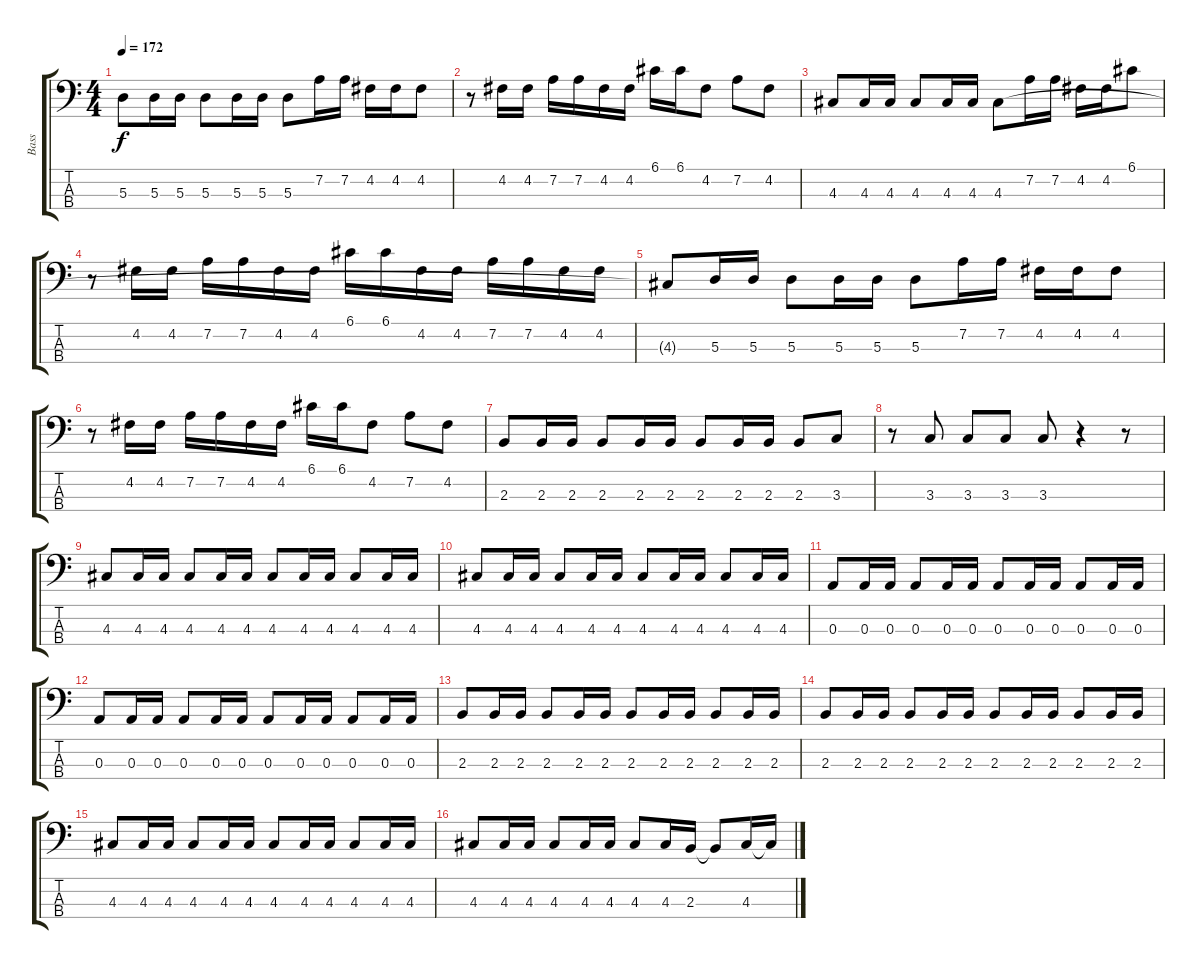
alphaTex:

\track ("Bass" "Bass") {instrument electricbassfinger}
\staff {score tabs}
\tuning (G2 D2 A1 E1) {hide}
\ts (4 4)
\tempo 172
\clef f4
\ks c
5.3{t}.8{dy f} 5.3.16 5.3.16 5.3.8 5.3.16 5.3.16 5.3.8 7.2.16 7.2.16 4.2.16 4.2.16 4.2.8 |
r.8 4.2.16 4.2.16 7.2.16 7.2.16 4.2.16 4.2.16 6.1.16 6.1.16 4.2.8 7.2.8 4.2.8 |
4.3.8 4.3.16 4.3.16 4.3.8 4.3.16 4.3.16 4.3.8 7.2.16 7.2.16 4.2.16 4.2.16 6.1.8 |
r.8 4.2.16 4.2.16 7.2.16 7.2.16 4.2.16 4.2.16 6.1.16 6.1.16 4.2.16 4.2.16 7.2.16 7.2.16 4.2.16 4.2.16 |
4.3{t}.8 5.3.16 5.3.16 5.3.8 5.3.16 5.3.16 5.3.8 7.2.16 7.2.16 4.2.16 4.2.16 4.2.8 |
r.8 4.2.16 4.2.16 7.2.16 7.2.16 4.2.16 4.2.16 6.1.16 6.1.16 4.2.8 7.2.8 4.2.8 |
2.3.8 2.3.16 2.3.16 2.3.8 2.3.16 2.3.16 2.3.8 2.3.16 2.3.16 2.3.8 3.3.8 |
r.8 3.3.8 3.3.8 3.3.8 3.3.8 r.4 r.8 |
4.3.8 4.3.16 4.3.16 4.3.8 4.3.16 4.3.16 4.3.8 4.3.16 4.3.16 4.3.8 4.3.16 4.3.16 |
4.3.8 4.3.16 4.3.16 4.3.8 4.3.16 4.3.16 4.3.8 4.3.16 4.3.16 4.3.8 4.3.16 4.3.16 |
0.3.8 0.3.16 0.3.16 0.3.8 0.3.16 0.3.16 0.3.8 0.3.16 0.3.16 0.3.8 0.3.16 0.3.16 |
0.3.8 0.3.16 0.3.16 0.3.8 0.3.16 0.3.16 0.3.8 0.3.16 0.3.16 0.3.8 0.3.16 0.3.16 |
2.3.8 2.3.16 2.3.16 2.3.8 2.3.16 2.3.16 2.3.8 2.3.16 2.3.16 2.3.8 2.3.16 2.3.16 |
2.3.8 2.3.16 2.3.16 2.3.8 2.3.16 2.3.16 2.3.8 2.3.16 2.3.16 2.3.8 2.3.16 2.3.16 |
4.3.8 4.3.16 4.3.16 4.3.8 4.3.16 4.3.16 4.3.8 4.3.16 4.3.16 4.3.8 4.3.16 4.3.16 |
4.3.8 4.3.16 4.3.16 4.3.8 4.3.16 4.3.16 4.3.8 4.3.16 2.3.16 2.3{t}.8 4.3.16 4.3{t}.16
